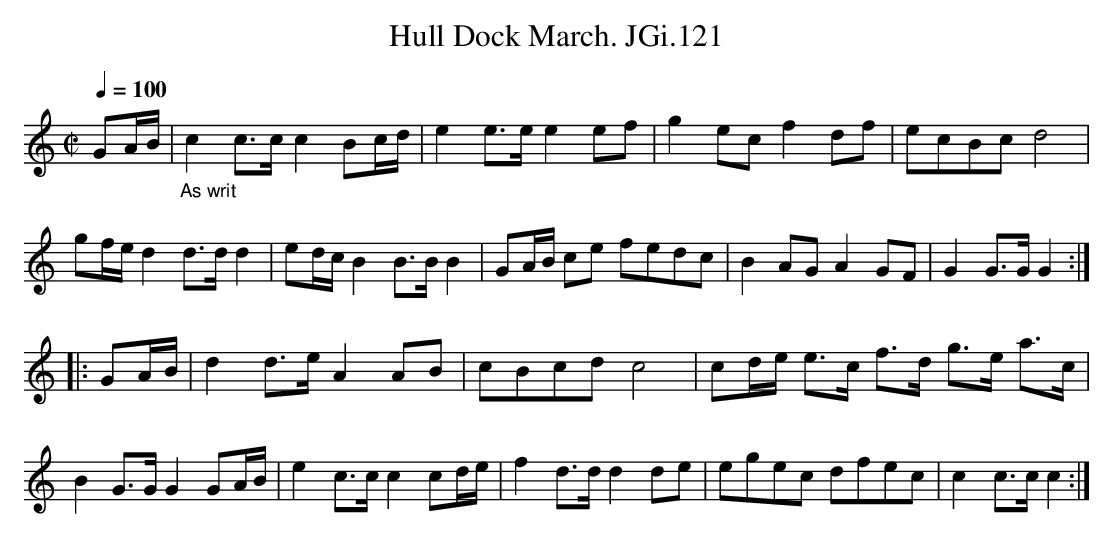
X:1
T:Hull Dock March. JGi.121
M:C|
L:1/8
Q:1/4=100
K:C
GA/B/|"_As writ"c2c>cc2Bc/d/|e2e>ee2ef|g2ecf2df|ecBcd4|
gf/e/d2d>dd2|ed/c/B2B>BB2|GA/B/ ce fedc|B2AGA2GF|G2G>GG2:|
|:GA/B/|d2d>eA2AB|cBcdc4|cd/e/ e>c f>d g>e a>c|
B2G>GG2GA/B/|e2c>cc2cd/e/|f2d>dd2de|egec dfec|c2c>cc2:|
